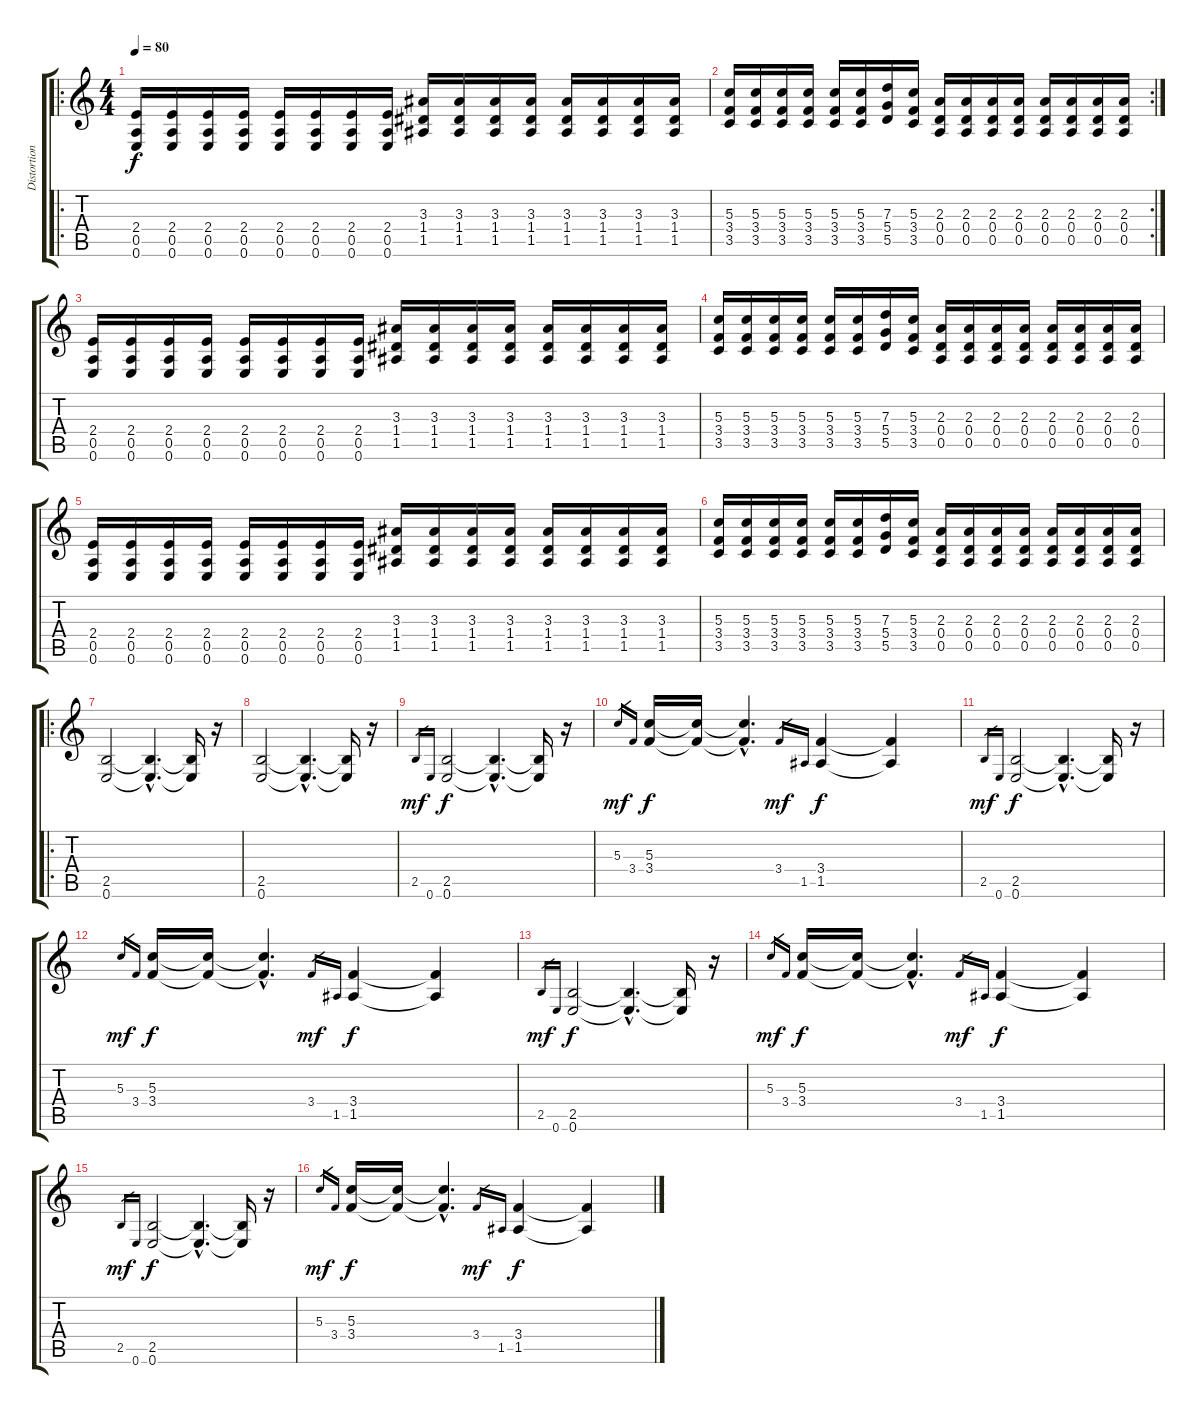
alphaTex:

\track ("Distortion" "Distortion") {instrument distortionguitar}
\staff {score tabs}
\tuning (E4 B3 G3 D3 A2 E2) {hide}
\ro
\ts (4 4)
\section ("" "")
\tempo 80
\clef g2
\ks c
(2.4 0.5 0.6).16{dy f volume 14} (2.4 0.5 0.6).16 (2.4 0.5 0.6).16 (2.4 0.5 0.6).16 (2.4 0.5 0.6).16 (2.4 0.5 0.6).16 (2.4 0.5 0.6).16 (2.4 0.5 0.6).16 (3.3 1.4 1.5).16 (3.3 1.4 1.5).16 (3.3 1.4 1.5).16 (3.3 1.4 1.5).16 (3.3 1.4 1.5).16 (3.3 1.4 1.5).16 (3.3 1.4 1.5).16 (3.3 1.4 1.5).16 |
\rc 2
(5.3 3.4 3.5).16 (5.3 3.4 3.5).16 (5.3 3.4 3.5).16 (5.3 3.4 3.5).16 (5.3 3.4 3.5).16 (5.3 3.4 3.5).16 (7.3 5.4 5.5).16 (5.3 3.4 3.5).16 (2.3 0.4 0.5).16 (2.3 0.4 0.5).16 (2.3 0.4 0.5).16 (2.3 0.4 0.5).16 (2.3 0.4 0.5).16 (2.3 0.4 0.5).16 (2.3 0.4 0.5).16 (2.3 0.4 0.5).16 |
(2.4 0.5 0.6).16 (2.4 0.5 0.6).16 (2.4 0.5 0.6).16 (2.4 0.5 0.6).16 (2.4 0.5 0.6).16 (2.4 0.5 0.6).16 (2.4 0.5 0.6).16 (2.4 0.5 0.6).16 (3.3 1.4 1.5).16 (3.3 1.4 1.5).16 (3.3 1.4 1.5).16 (3.3 1.4 1.5).16 (3.3 1.4 1.5).16 (3.3 1.4 1.5).16 (3.3 1.4 1.5).16 (3.3 1.4 1.5).16 |
(5.3 3.4 3.5).16 (5.3 3.4 3.5).16 (5.3 3.4 3.5).16 (5.3 3.4 3.5).16 (5.3 3.4 3.5).16 (5.3 3.4 3.5).16 (7.3 5.4 5.5).16 (5.3 3.4 3.5).16 (2.3 0.4 0.5).16 (2.3 0.4 0.5).16 (2.3 0.4 0.5).16 (2.3 0.4 0.5).16 (2.3 0.4 0.5).16 (2.3 0.4 0.5).16 (2.3 0.4 0.5).16 (2.3 0.4 0.5).16 |
(2.4 0.5 0.6).16 (2.4 0.5 0.6).16 (2.4 0.5 0.6).16 (2.4 0.5 0.6).16 (2.4 0.5 0.6).16 (2.4 0.5 0.6).16 (2.4 0.5 0.6).16 (2.4 0.5 0.6).16 (3.3 1.4 1.5).16 (3.3 1.4 1.5).16 (3.3 1.4 1.5).16 (3.3 1.4 1.5).16 (3.3 1.4 1.5).16 (3.3 1.4 1.5).16 (3.3 1.4 1.5).16 (3.3 1.4 1.5).16 |
(5.3 3.4 3.5).16 (5.3 3.4 3.5).16 (5.3 3.4 3.5).16 (5.3 3.4 3.5).16 (5.3 3.4 3.5).16 (5.3 3.4 3.5).16 (7.3 5.4 5.5).16 (5.3 3.4 3.5).16 (2.3 0.4 0.5).16 (2.3 0.4 0.5).16 (2.3 0.4 0.5).16 (2.3 0.4 0.5).16 (2.3 0.4 0.5).16 (2.3 0.4 0.5).16 (2.3 0.4 0.5).16 (2.3 0.4 0.5).16 |
\ro
\section ("" "")
(2.5 0.6).2 (2.5{hac t} 0.6{hac t}).4{d} (2.5{t} 0.6{t}).16 r.16 |
(2.5 0.6).2 (2.5{hac t} 0.6{hac t}).4{d} (2.5{t} 0.6{t}).16 r.16 |
2.5.16{gr dy mf} 0.6.16{gr} (2.5 0.6).2{dy f} (2.5{hac t} 0.6{hac t}).4{d} (2.5{t} 0.6{t}).16 r.16 |
5.3.16{gr dy mf} 3.4.16{gr} (5.3 3.4).16{dy f} (5.3{t} 3.4{t}).16 (5.3{hac t} 3.4{hac t}).4{d} 3.4.16{gr dy mf} 1.5.16{gr} (3.4 1.5).4{dy f} (3.4{t} 1.5{t}).4 |
2.5.16{gr dy mf} 0.6.16{gr} (2.5 0.6).2{dy f} (2.5{hac t} 0.6{hac t}).4{d} (2.5{t} 0.6{t}).16 r.16 |
5.3.16{gr dy mf} 3.4.16{gr} (5.3 3.4).16{dy f} (5.3{t} 3.4{t}).16 (5.3{hac t} 3.4{hac t}).4{d} 3.4.16{gr dy mf} 1.5.16{gr} (3.4 1.5).4{dy f} (3.4{t} 1.5{t}).4 |
2.5.16{gr dy mf} 0.6.16{gr} (2.5 0.6).2{dy f} (2.5{hac t} 0.6{hac t}).4{d} (2.5{t} 0.6{t}).16 r.16 |
5.3.16{gr dy mf} 3.4.16{gr} (5.3 3.4).16{dy f} (5.3{t} 3.4{t}).16 (5.3{hac t} 3.4{hac t}).4{d} 3.4.16{gr dy mf} 1.5.16{gr} (3.4 1.5).4{dy f} (3.4{t} 1.5{t}).4 |
2.5.16{gr dy mf} 0.6.16{gr} (2.5 0.6).2{dy f} (2.5{hac t} 0.6{hac t}).4{d} (2.5{t} 0.6{t}).16 r.16 |
5.3.16{gr dy mf} 3.4.16{gr} (5.3 3.4).16{dy f} (5.3{t} 3.4{t}).16 (5.3{hac t} 3.4{hac t}).4{d} 3.4.16{gr dy mf} 1.5.16{gr} (3.4 1.5).4{dy f} (3.4{t} 1.5{t}).4
